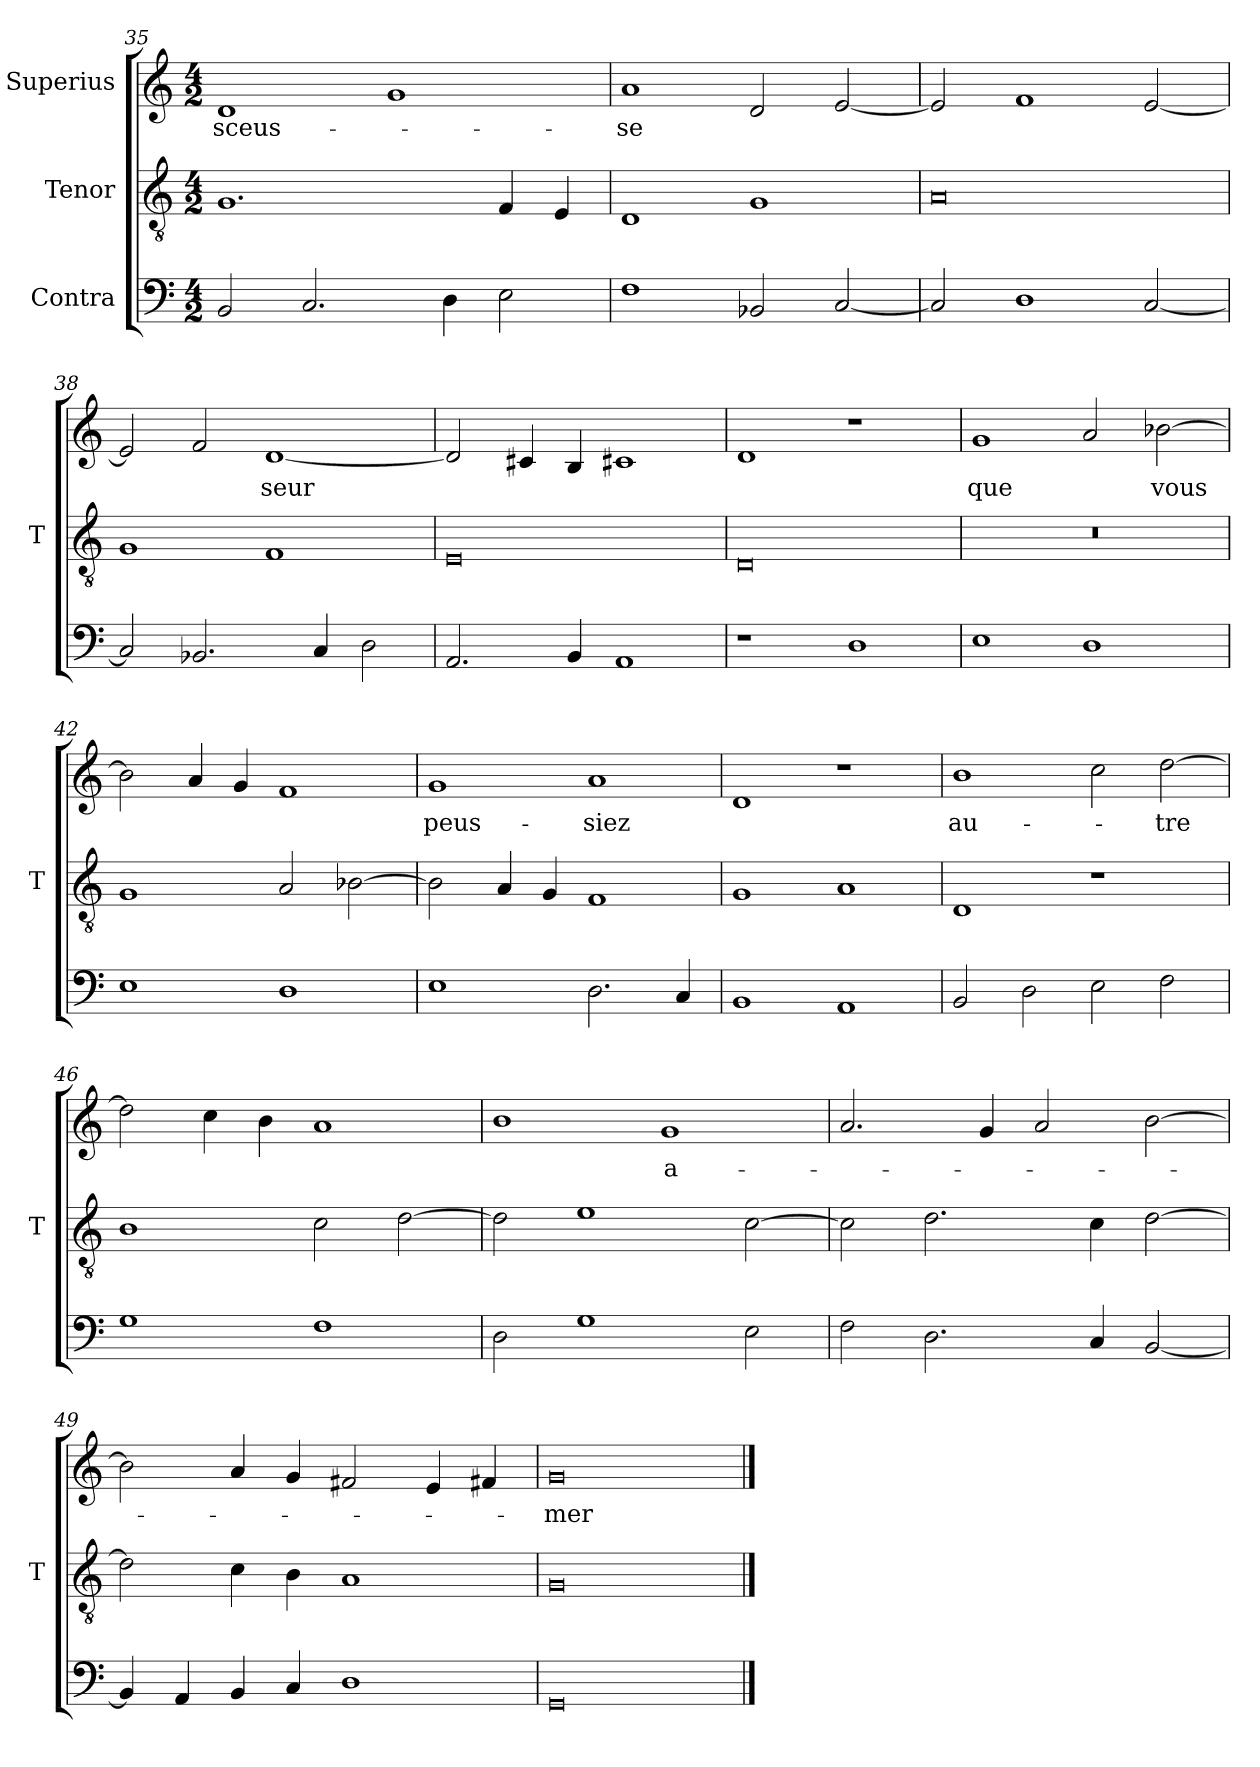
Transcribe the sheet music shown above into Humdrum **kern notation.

**kern	**kern	**kern	**text
*part3	*part2	*part1	*part1
*staff3	*staff2	*staff1	*staff1
*I"Contra	*I"Tenor	*I"Superius	*
*	*I'T	*	*
*clefF4	*clefGv2	*clefG2	*
*M4/2	*M4/2	*M4/2	*
=35	=35	=35	=35
2BB	1.G	1d	sceus-
2.C	.	.	.
.	.	1g	.
4D	.	.	.
2E	4F	.	.
.	4E	.	.
=36	=36	=36	=36
1F	1D	1a	-se
2BB-X	1G	2d	.
[2C	.	[2e	.
=37	=37	=37	=37
2C]	0A	2e]	.
1D	.	1f	.
[2C	.	[2e	.
=38	=38	=38	=38
2C]	1G	2e]	.
2.BB-X	.	2f	.
.	1F	[1d	-seur
4C	.	.	.
2D	.	.	.
=39	=39	=39	=39
2.AA	0E	2d]	.
.	.	4c#X	.
4BB	.	4B	.
1AA	.	1c#X	.
=40	=40	=40	=40
1r	0D	1d	.
1D	.	1r	.
=41	=41	=41	=41
1E	0r	1g	-que
1D	.	2a	.
.	.	[2b-X	-vous
=42	=42	=42	=42
1E	1G	2b-]	.
.	.	4a	.
.	.	4g	.
1D	2A	1f	.
.	[2B-X	.	.
=43	=43	=43	=43
1E	2B-]	1g	peus-
.	4A	.	.
.	4G	.	.
2.D	1F	1a	-siez
4C	.	.	.
=44	=44	=44	=44
1BB	1G	1d	.
1AA	1A	1r	.
=45	=45	=45	=45
2BB	1D	1b	au-
2D	.	.	.
2E	1r	2cc	.
2F	.	[2dd	-tre
=46	=46	=46	=46
1G	1B	2dd]	.
.	.	4cc	.
.	.	4b	.
1F	2c	1a	.
.	[2d	.	.
=47	=47	=47	=47
2D	2d]	1b	.
1G	1e	.	.
.	.	1g	a-
2E	[2c	.	.
=48	=48	=48	=48
2F	2c]	2.a	.
2.D	2.d	.	.
.	.	4g	.
.	.	2a	.
4C	4c	.	.
[2BB	[2d	[2b	.
=49	=49	=49	=49
4BB]	2d]	2b]	.
4AA	.	.	.
4BB	4c	4a	.
4C	4B	4g	.
1D	1A	2f#X	.
.	.	4e	.
.	.	4f#X	.
=50	=50	=50	=50
0GG	0G	0g	-mer
==	==	==	==
*-	*-	*-	*-
